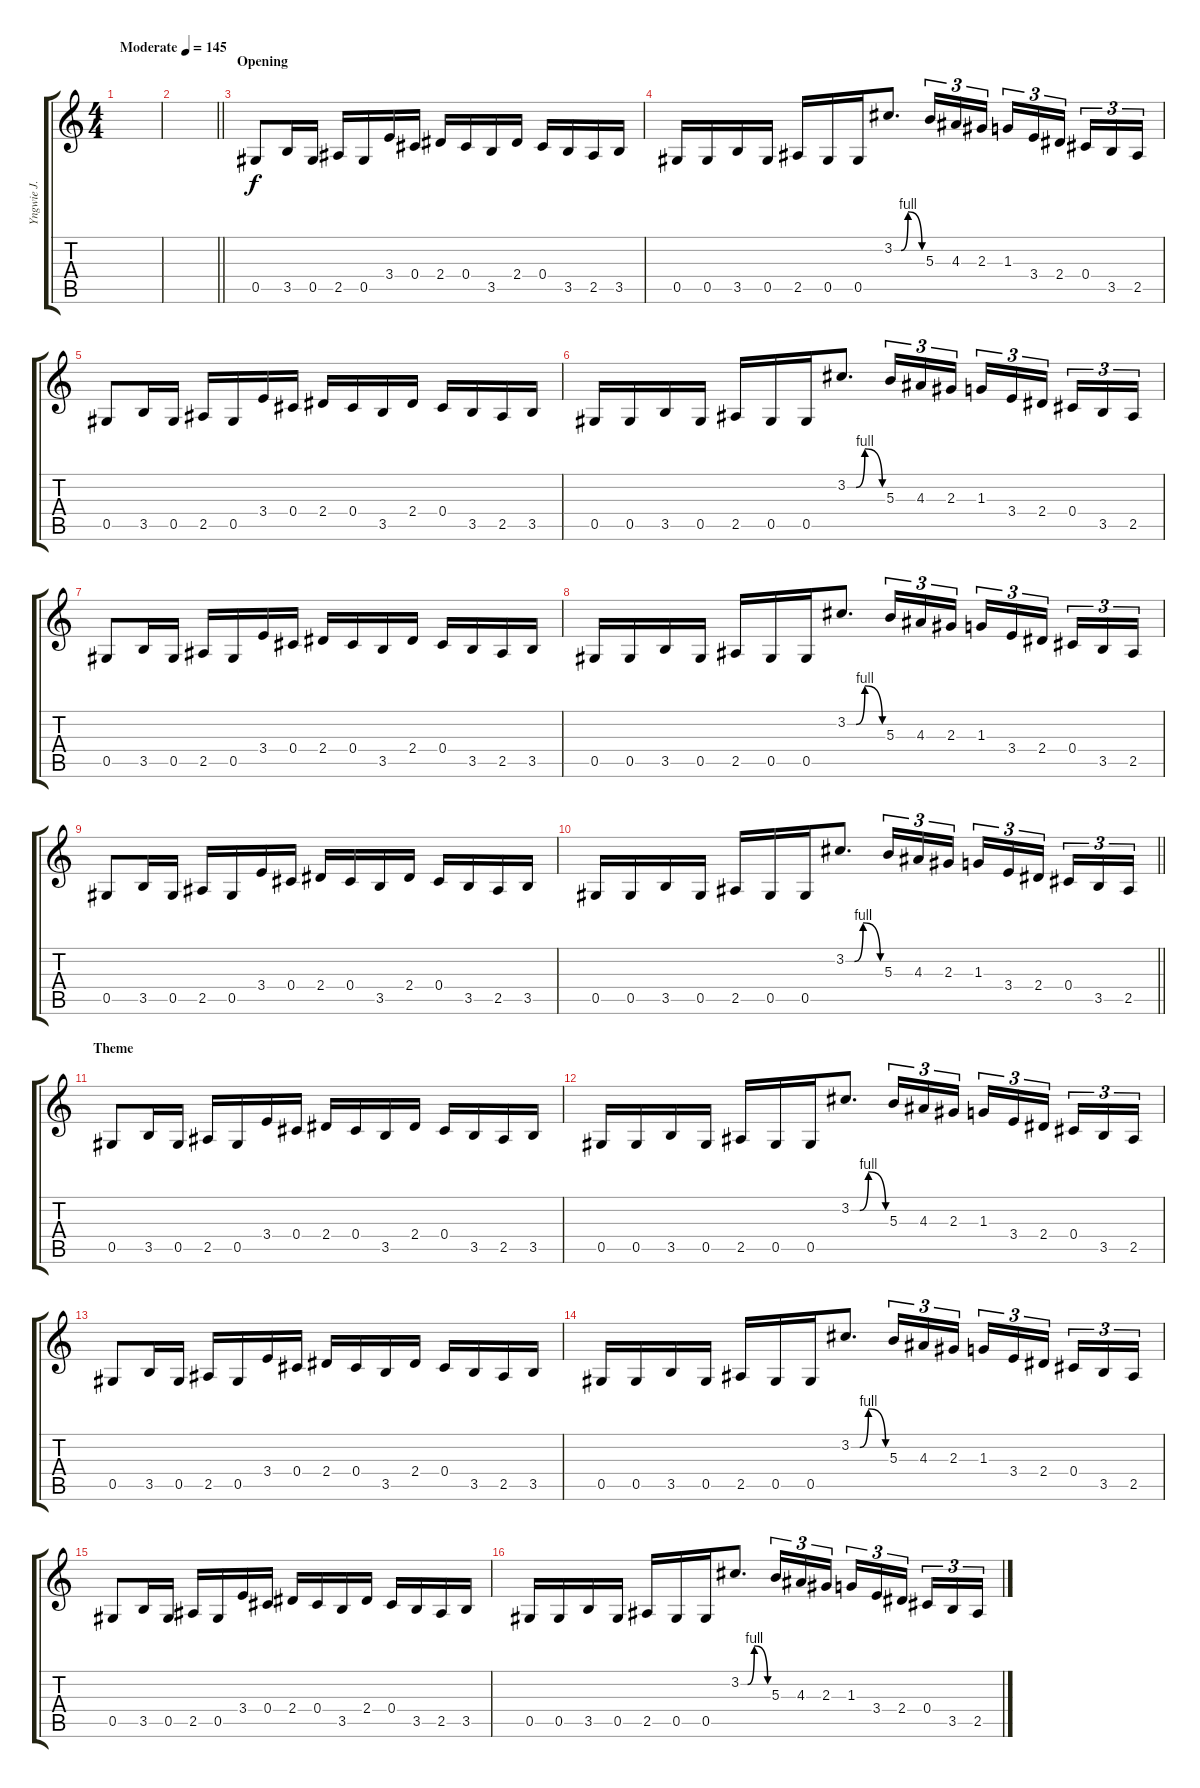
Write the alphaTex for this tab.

\track ("Yngwie J. Malmsteen" "Yngwie J. ") {instrument overdrivenguitar}
\staff {score tabs}
\tuning (Eb4 Bb3 Gb3 Db3 Ab2 Eb2) {hide}
\ts (4 4)
\tempo (145 "Moderate")
\clef g2
\ks c
|
\barLineRight lightlight
|
\section ("" "Opening")
0.5.8 3.5.16 0.5.16 2.5.16 0.5.16 3.4.16 0.4.16 2.4.16 0.4.16 3.5.16 2.4.16 0.4.16 3.5.16 2.5.16 3.5.16 |
0.5.16 0.5.16 3.5.16 0.5.16 2.5.16 0.5.16 0.5.16 3.2{be (custom 0 0 15 0 30 4 60 0)}.8{d} 5.3.16{tu (3 2)} 4.3.16{tu (3 2)} 2.3.16{tu (3 2)} 1.3.16{tu (3 2)} 3.4.16{tu (3 2)} 2.4.16{tu (3 2) beam splitsecondary} 0.4.16{tu (3 2)} 3.5.16{tu (3 2)} 2.5.16{tu (3 2)} |
0.5.8 3.5.16 0.5.16 2.5.16 0.5.16 3.4.16 0.4.16 2.4.16 0.4.16 3.5.16 2.4.16 0.4.16 3.5.16 2.5.16 3.5.16 |
0.5.16 0.5.16 3.5.16 0.5.16 2.5.16 0.5.16 0.5.16 3.2{be (custom 0 0 15 0 30 4 60 0)}.8{d} 5.3.16{tu (3 2)} 4.3.16{tu (3 2)} 2.3.16{tu (3 2)} 1.3.16{tu (3 2)} 3.4.16{tu (3 2)} 2.4.16{tu (3 2) beam splitsecondary} 0.4.16{tu (3 2)} 3.5.16{tu (3 2)} 2.5.16{tu (3 2)} |
0.5.8 3.5.16 0.5.16 2.5.16 0.5.16 3.4.16 0.4.16 2.4.16 0.4.16 3.5.16 2.4.16 0.4.16 3.5.16 2.5.16 3.5.16 |
0.5.16 0.5.16 3.5.16 0.5.16 2.5.16 0.5.16 0.5.16 3.2{be (custom 0 0 15 0 30 4 60 0)}.8{d} 5.3.16{tu (3 2)} 4.3.16{tu (3 2)} 2.3.16{tu (3 2)} 1.3.16{tu (3 2)} 3.4.16{tu (3 2)} 2.4.16{tu (3 2) beam splitsecondary} 0.4.16{tu (3 2)} 3.5.16{tu (3 2)} 2.5.16{tu (3 2)} |
0.5.8 3.5.16 0.5.16 2.5.16 0.5.16 3.4.16 0.4.16 2.4.16 0.4.16 3.5.16 2.4.16 0.4.16 3.5.16 2.5.16 3.5.16 |
\barLineRight lightlight
0.5.16 0.5.16 3.5.16 0.5.16 2.5.16 0.5.16 0.5.16 3.2{be (custom 0 0 15 0 30 4 60 0)}.8{d} 5.3.16{tu (3 2)} 4.3.16{tu (3 2)} 2.3.16{tu (3 2)} 1.3.16{tu (3 2)} 3.4.16{tu (3 2)} 2.4.16{tu (3 2) beam splitsecondary} 0.4.16{tu (3 2)} 3.5.16{tu (3 2)} 2.5.16{tu (3 2)} |
\section ("" "Theme")
0.5.8 3.5.16 0.5.16 2.5.16 0.5.16 3.4.16 0.4.16 2.4.16 0.4.16 3.5.16 2.4.16 0.4.16 3.5.16 2.5.16 3.5.16 |
0.5.16 0.5.16 3.5.16 0.5.16 2.5.16 0.5.16 0.5.16 3.2{be (custom 0 0 15 0 30 4 60 0)}.8{d} 5.3.16{tu (3 2)} 4.3.16{tu (3 2)} 2.3.16{tu (3 2)} 1.3.16{tu (3 2)} 3.4.16{tu (3 2)} 2.4.16{tu (3 2) beam splitsecondary} 0.4.16{tu (3 2)} 3.5.16{tu (3 2)} 2.5.16{tu (3 2)} |
0.5.8 3.5.16 0.5.16 2.5.16 0.5.16 3.4.16 0.4.16 2.4.16 0.4.16 3.5.16 2.4.16 0.4.16 3.5.16 2.5.16 3.5.16 |
0.5.16 0.5.16 3.5.16 0.5.16 2.5.16 0.5.16 0.5.16 3.2{be (custom 0 0 15 0 30 4 60 0)}.8{d} 5.3.16{tu (3 2)} 4.3.16{tu (3 2)} 2.3.16{tu (3 2)} 1.3.16{tu (3 2)} 3.4.16{tu (3 2)} 2.4.16{tu (3 2) beam splitsecondary} 0.4.16{tu (3 2)} 3.5.16{tu (3 2)} 2.5.16{tu (3 2)} |
0.5.8 3.5.16 0.5.16 2.5.16 0.5.16 3.4.16 0.4.16 2.4.16 0.4.16 3.5.16 2.4.16 0.4.16 3.5.16 2.5.16 3.5.16 |
0.5.16 0.5.16 3.5.16 0.5.16 2.5.16 0.5.16 0.5.16 3.2{be (custom 0 0 15 0 30 4 60 0)}.8{d} 5.3.16{tu (3 2)} 4.3.16{tu (3 2)} 2.3.16{tu (3 2)} 1.3.16{tu (3 2)} 3.4.16{tu (3 2)} 2.4.16{tu (3 2) beam splitsecondary} 0.4.16{tu (3 2)} 3.5.16{tu (3 2)} 2.5.16{tu (3 2)}
